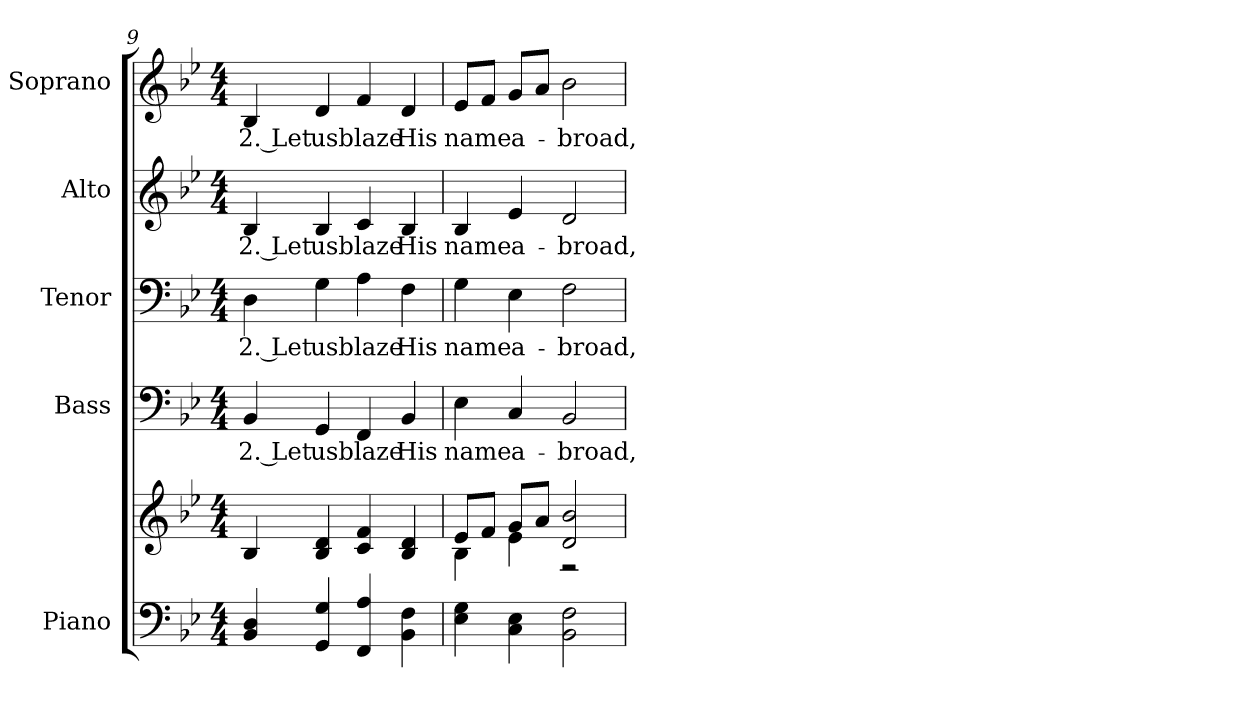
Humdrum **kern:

**kern	**kern	**kern	**text	**kern	**text	**kern	**text	**kern	**text
*part5	*part5	*part4	*part4	*part3	*part3	*part2	*part2	*part1	*part1
*staff6	*staff5	*staff4	*staff4	*staff3	*staff3	*staff2	*staff2	*staff1	*staff1
*I"Piano	*	*I"Bass	*	*I"Tenor	*	*I"Alto	*	*I"Soprano	*
*I'Pno.	*	*I'B.	*	*I'T.	*	*I'A.	*	*I'S.	*
!!LO:PB:g=z
*clefF4	*clefG2	*clefF4	*	*clefF4	*	*clefG2	*	*clefG2	*
*k[b-e-]	*k[b-e-]	*k[b-e-]	*	*k[b-e-]	*	*k[b-e-]	*	*k[b-e-]	*
*B-:	*B-:	*B-:	*	*B-:	*	*B-:	*	*B-:	*
*M4/4	*M4/4	*M4/4	*	*M4/4	*	*M4/4	*	*M4/4	*
=9	=9	=9	=9	=9	=9	=9	=9	=9	=9
!	!	!	!LO:LY:b:color=#000000	!	!	!	!	!	!
!	!	!	!	!	!LO:LY:b:color=#000000	!	!	!	!
!	!	!	!	!	!	!	!LO:LY:b:color=#000000	!	!
!	!	!	!	!	!	!	!	!	!LO:LY:b:color=#000000
4BB-i/ 4Di	4B-i/	4BB-i/	2. Let	4Di\	2. Let	4B-i/	2. Let	4B-i/	2. Let
!	!	!	!LO:LY:b:color=#000000	!	!	!	!	!	!
!	!	!	!	!	!LO:LY:b:color=#000000	!	!	!	!
!	!	!	!	!	!	!	!LO:LY:b:color=#000000	!	!
!	!	!	!	!	!	!	!	!	!LO:LY:b:color=#000000
4GGi/ 4Gi	4B-i/ 4di	4GGi/	us	4Gi\	us	4B-i/	us	4di/	us
!	!	!	!LO:LY:b:color=#000000	!	!	!	!	!	!
!	!	!	!	!	!LO:LY:b:color=#000000	!	!	!	!
!	!	!	!	!	!	!	!LO:LY:b:color=#000000	!	!
!	!	!	!	!	!	!	!	!	!LO:LY:b:color=#000000
4FFi/ 4Ai	4ci/ 4fi	4FFi/	blaze	4Ai\	blaze	4ci/	blaze	4fi/	blaze
!	!	!	!LO:LY:b:color=#000000	!	!	!	!	!	!
!	!	!	!	!	!LO:LY:b:color=#000000	!	!	!	!
!	!	!	!	!	!	!	!LO:LY:b:color=#000000	!	!
!	!	!	!	!	!	!	!	!	!LO:LY:b:color=#000000
4BB-i\ 4Fi	4B-i/ 4di	4BB-i/	His	4Fi\	His	4B-i/	His	4di/	His
=10	=10	=10	=10	=10	=10	=10	=10	=10	=10
*	*^	*	*	*	*	*	*	*	*
!	!	!	!	!LO:LY:b:color=#000000	!	!	!	!	!	!
!	!	!	!	!	!	!LO:LY:b:color=#000000	!	!	!	!
!	!	!	!	!	!	!	!	!LO:LY:b:color=#000000	!	!
!	!	!	!	!	!	!	!	!	!	!LO:LY:b:color=#000000
4E-i\ 4Gi	8e-i/L	4B-i\	4E-i\	name	4Gi\	name	4B-i/	name	8e-i/L	name
.	8fi/J	.	.	.	.	.	.	.	8fi/J	.
!	!	!	!	!LO:LY:b:color=#000000	!	!	!	!	!	!
!	!	!	!	!	!	!LO:LY:b:color=#000000	!	!	!	!
!	!	!	!	!	!	!	!	!LO:LY:b:color=#000000	!	!
!	!	!	!	!	!	!	!	!	!	!LO:LY:b:color=#000000
4Ci\ 4E-i	8gi/L	4e-i\	4Ci/	a-	4E-i\	a-	4e-i/	a-	8gi/L	a-
.	8ai/J	.	.	.	.	.	.	.	8ai/J	.
!	!	!	!	!LO:LY:b:color=#000000	!	!	!	!	!	!
!	!	!	!	!	!	!LO:LY:b:color=#000000	!	!	!	!
!	!	!	!	!	!	!	!	!LO:LY:b:color=#000000	!	!
!	!	!	!	!	!	!	!	!	!	!LO:LY:b:color=#000000
2BB-i\ 2Fi	2di/ 2b-i	2r	2BB-i/	-broad,	2Fi\	-broad,	2di/	-broad,	2b-i\	-broad,
*	*v	*v	*	*	*	*	*	*	*	*
=	=	=	=	=	=	=	=	=	=
*-	*-	*-	*-	*-	*-	*-	*-	*-	*-
